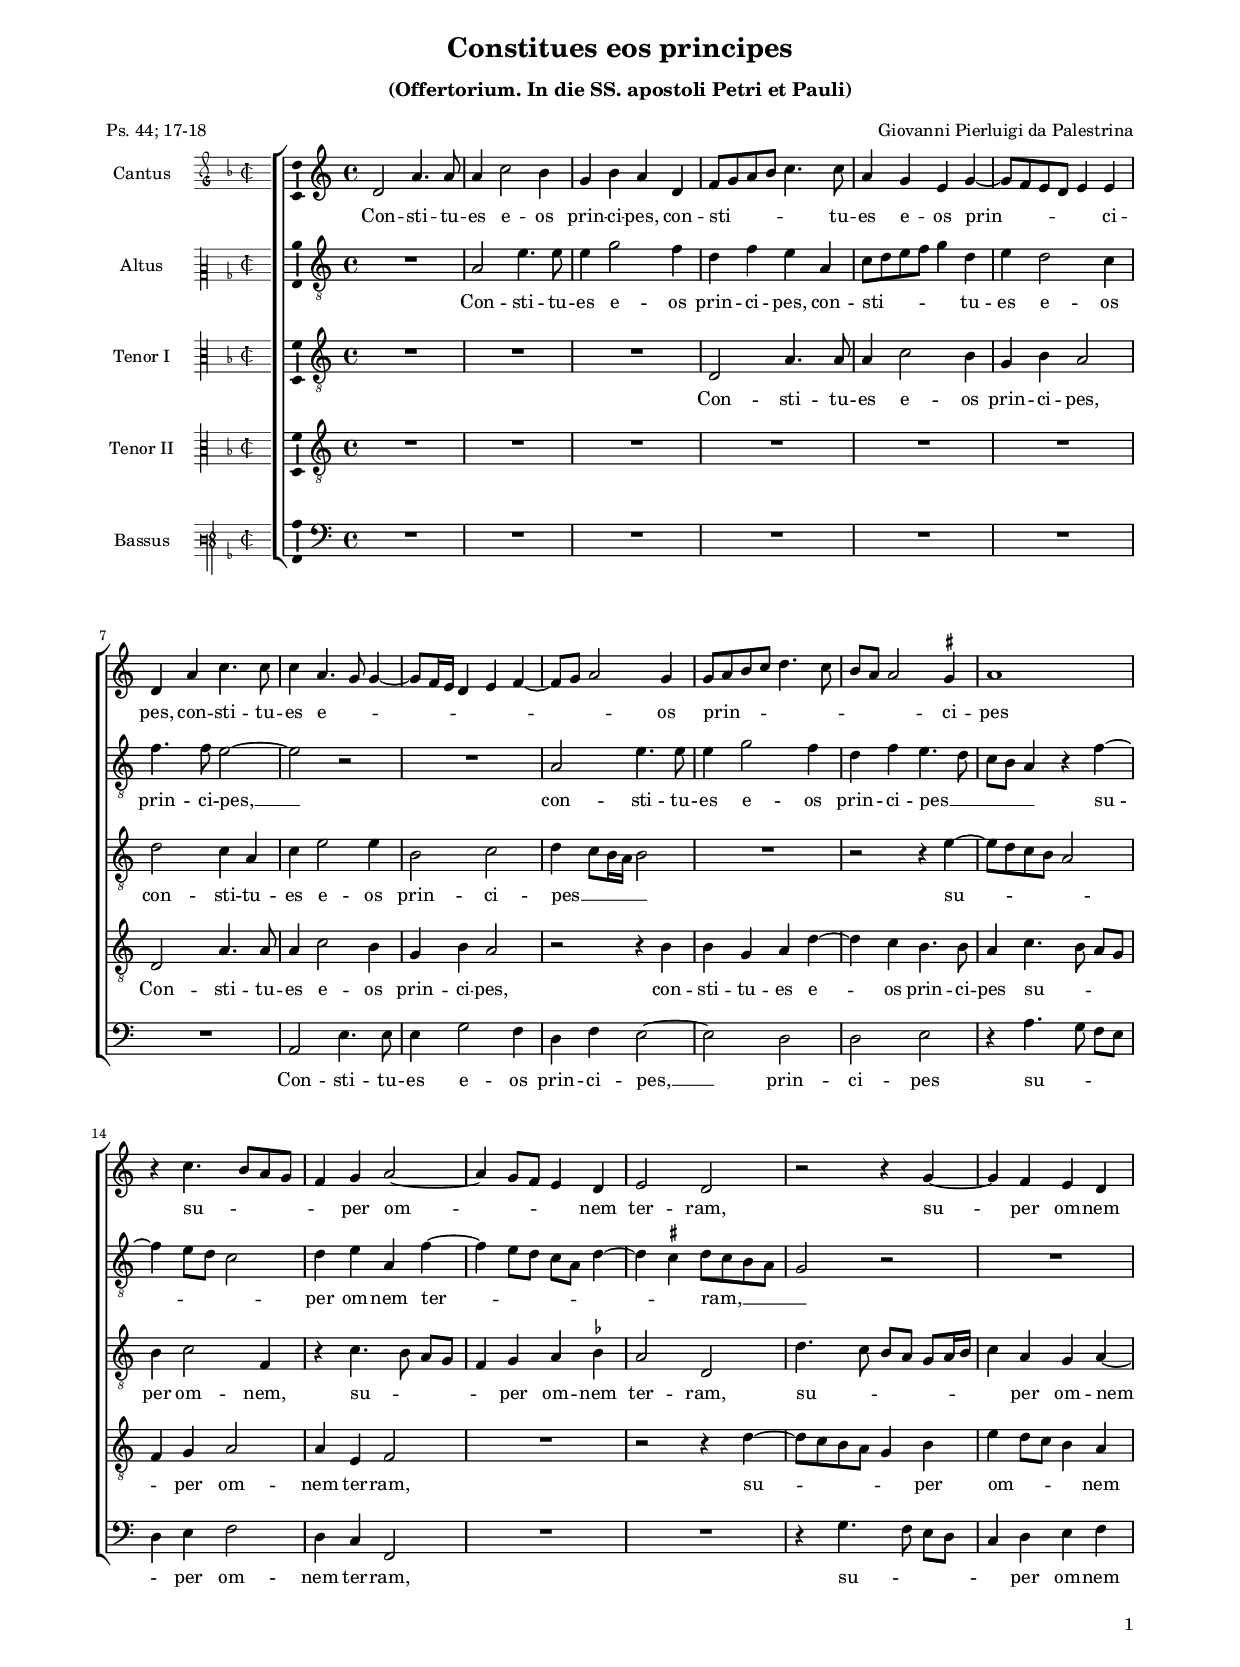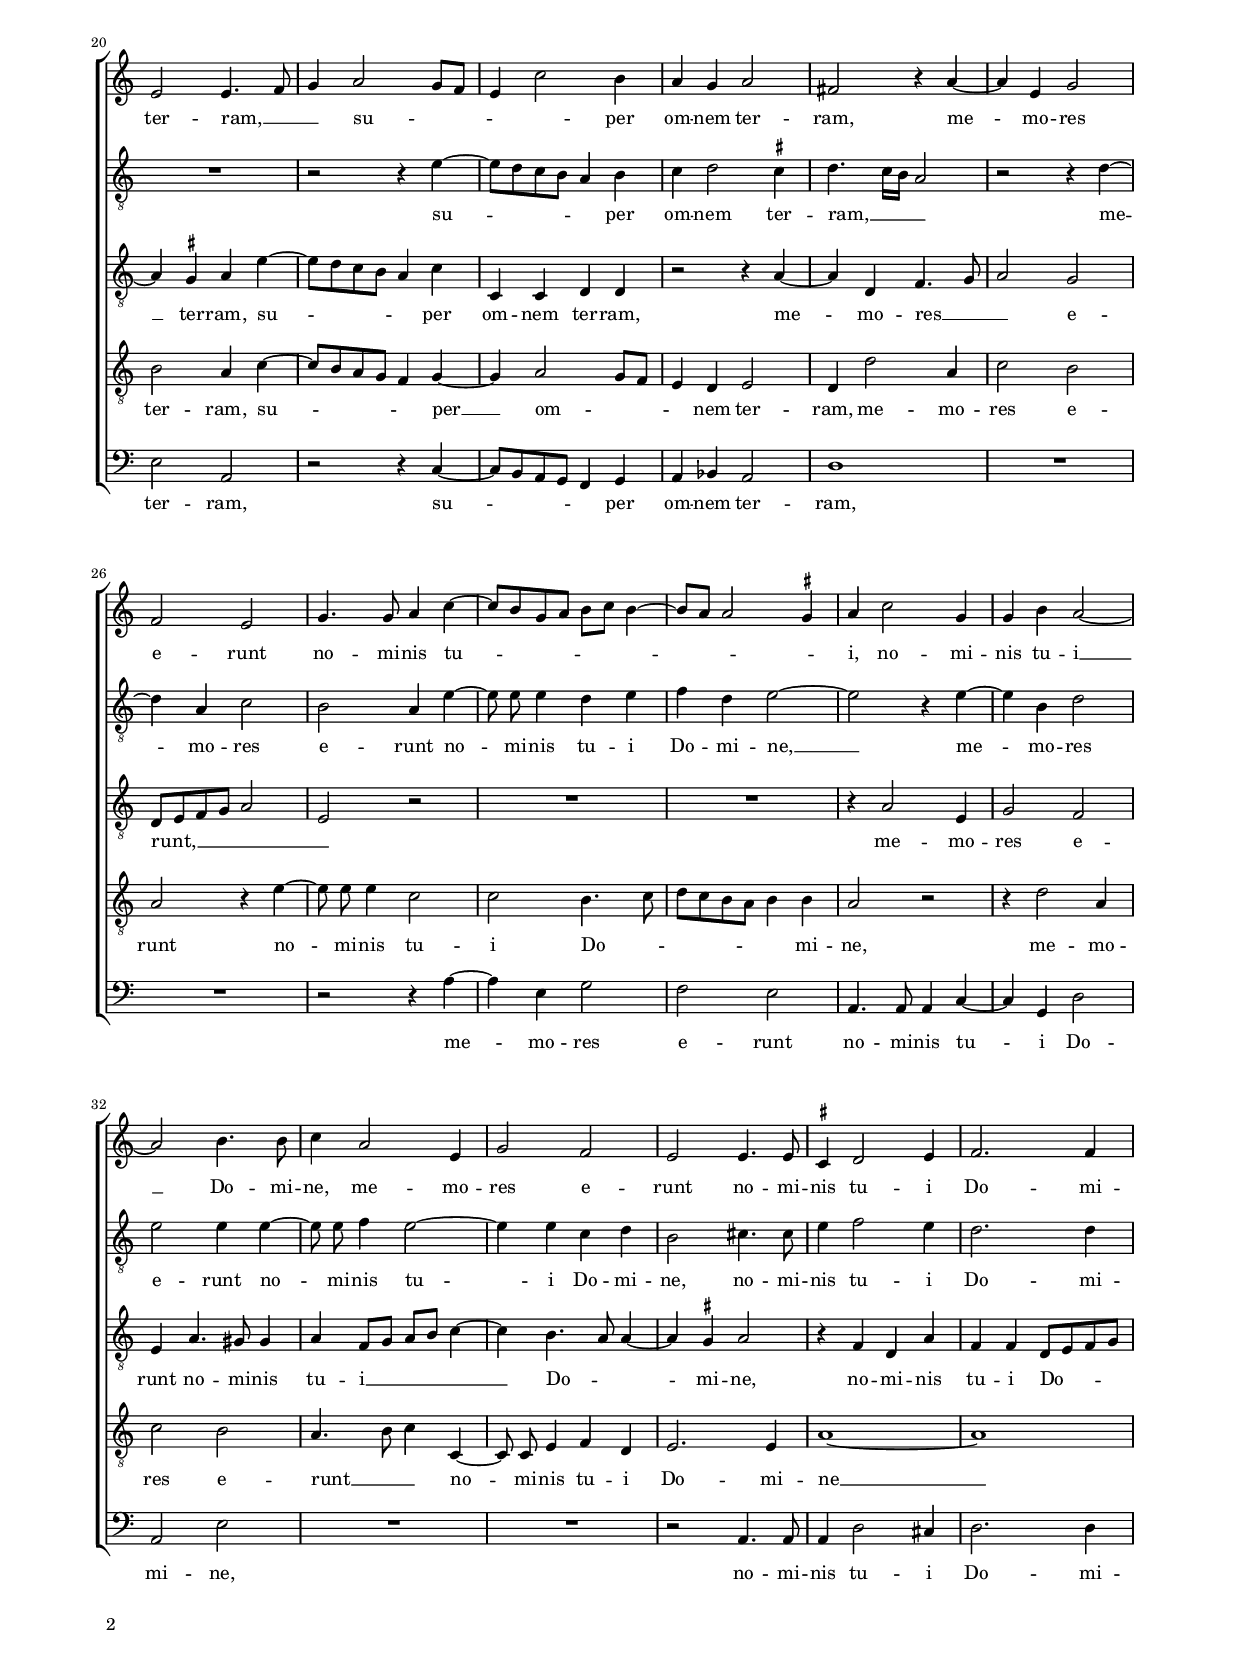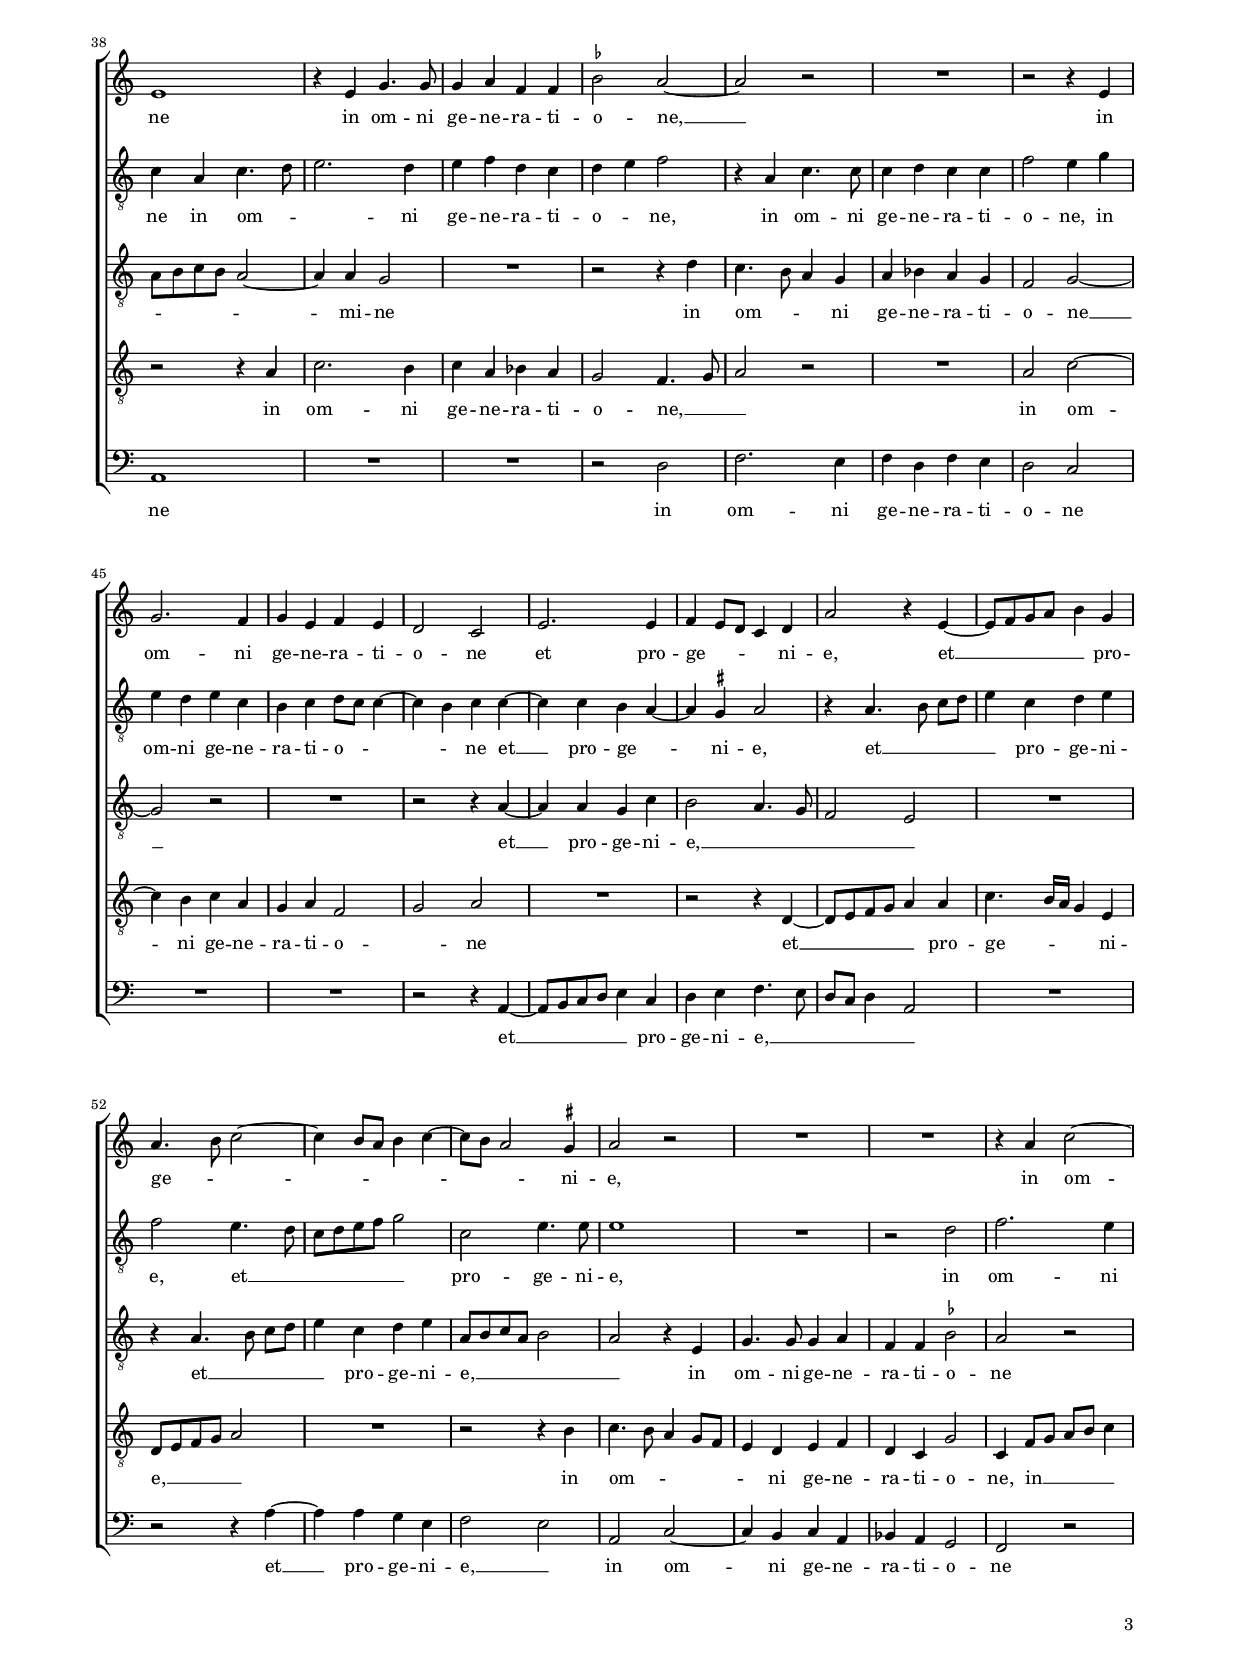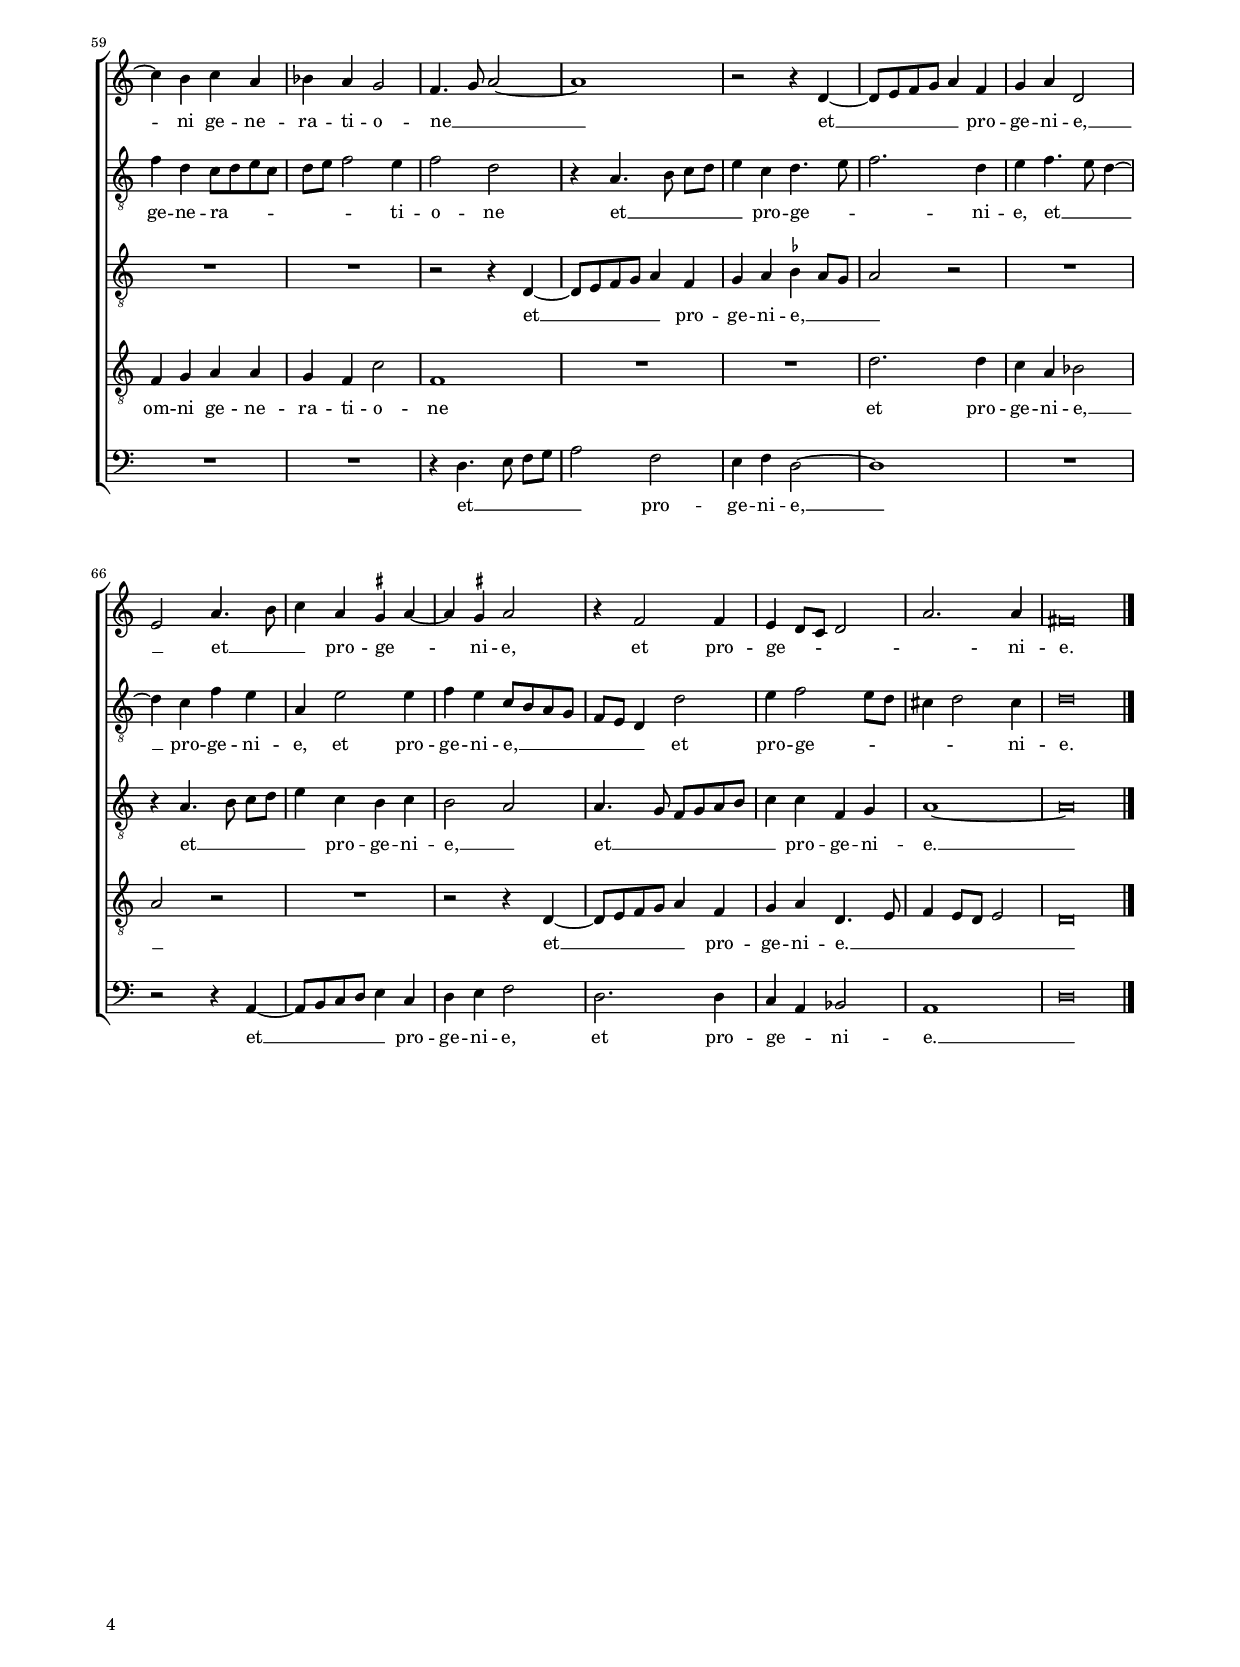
\header
{
  title="Constitues eos principes"
  subtitle=\markup { \column { \vspace #0.5 "(Offertorium. In die SS. apostoli Petri et Pauli)" \transparent "x" } }
  composer="Giovanni Pierluigi da Palestrina"
  poet="Ps. 44; 17-18"
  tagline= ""
}

\version "2.24.1"
\language deutsch
#(set-global-staff-size 15)
% #(set-default-paper-size "letter")
#(ly:set-option 'point-and-click #f)




	ficta = { \once \set suggestAccidentals = ##t }

	forget = #(define-music-function (music) (ly:music?) #{
		\accidentalStyle forget
		$music
		\accidentalStyle default
		#})

    
\paper
	{
	top-margin = 1.6 \cm
	bottom-margin = 1 \cm
	left-margin = 1.8 \cm
	right-margin = 1.8 \cm
	ragged-bottom = ##f
	ragged-last-bottom = ##t
	print-page-number = ##f
	system-system-spacing = #'((basic-distance . 17) (minimum-distance . 14) (padding . 5) (strechability . 150))
	oddFooterMarkup=\markup   \fill-line { "" \fromproperty #'page:page-number-string }
	evenFooterMarkup=\markup  \fill-line { \fromproperty #'page:page-number-string "" }
	last-bottom-spacing = #'((basic-distance . 12) (minimum-distance . 7) (padding . 4))
%	systems-per-page = 3
%   page-count = 3
	system-count = 11
%	min-systems-per-page = 3
%	print-all-headers = ##t
%	print-first-page-number = ##t
%	first-page-number = 1
	}

	
global = {
	\key f \major
	\time 4/4
	\set Score.tempoHideNote = ##t
	\tempo 4 = 100
	\skip 1*71
	\set Score.measureLength = #(ly:make-moment 2/1)
	\skip 1*2 \bar "|."
	}
    

incipitcantus = \relative c' {
    \time 2/2
    \clef "petrucci-g2"
    \key f \major
    }
    
incipitcantusVoice = <<
    \new MensuralVoice <<
        { s1 \noBreak }
        \incipitcantus
    >>
    >>
    
    
incipitaltus = \relative c' {
    \time 2/2
    \clef "petrucci-c2"
    \key f \major
    s4 \bar ""
    }
    
incipitaltusVoice = <<
    \new MensuralVoice <<
        { s1 \noBreak }
        \incipitaltus
    >>
    >>
    
incipittenor = \relative c' {
    \time 2/2
    \clef "petrucci-c3"
    \key f \major
    }
    
incipittenorVoice = <<
    \new MensuralVoice <<
        { s1 \noBreak }
        \incipittenor
    >>
    >>
    
incipitquintus = \relative c' {
    \time 2/2
    \clef "petrucci-c3"
    \key f \major
    }
    
incipitquintusVoice = <<
    \new MensuralVoice <<
        { s1 \noBreak }
        \incipitquintus
    >>
    >>
    
    
incipitbassus= \relative c {
    \time 2/2
    \clef "petrucci-f3"
    \key f \major
    }
    
incipitbassusVoice = <<
    \new MensuralVoice <<
        { s1 \noBreak }
        \incipitbassus
    >>
    >>


cantus =  \relative c''
	{
	g2 d'4. d8
	d4 f2 e4
	c4 e d g,
	b8 c d e f4. f8
%5
	d4 c a c~ |
	c8 b a g a4 a
	g4 d' f4. f8
	f4 d4. c8 c4~
	c8 b16 a g4 a b~
%10
	b8 c d2 c4 |
	c8 d e f g4. f8
	e8 d d2 \ficta cis4
	d1
	r4 f4. e8 d c
%15
	b4 c d2~ |
	d4 c8 b a4 g
	a2 g
	r2 r4 c~
	c4 b a g
%20
	a2 a4. b8 |
	c4 d2 c8 b
	a4 f'2 e4
	d4 c d2
	h2 r4 d~
%25
	d4 a c2 |
	b2 a
	c4. c8 d4 f~
	f8 e c d e f e4~
	e8 d d2 \ficta cis4
%30
	d4 f2 c4 |
	c4 e d2~
	d2 e4. e8
	f4 d2 a4
	c2 b
%35
	a2 a4. a8 |
	\ficta fis4 g2 a4
	b2. b4
	a1
	r4 a c4. c8
%40
	c4 d b b |
	\ficta es2 d~
	d2 r
	R1
	r2 r4 a
%45
	c2. b4 |
	c4 a b a
	g2 f
	a2. a4
	b4 a8 g f4 g
%50
	d'2 r4 a~ |
	a8 b c d e4 c
	d4. e8 f2~
	f4 e8 d e4 f~
	f8 e d2 \ficta cis4
%55
	d2 r |
	R1
	R1
	r4 d f2~
	f4 e f d
%60
	es4 d c2 |
	b4. c8 d2~
	d1
	r2 r4 g,~
	g8 a b c d4 b
%65
	c4 d g,2 |
	a2 d4. e8
	f4 d \ficta cis d~
	d4 \ficta cis d2
	r4 b2 b4
%70
	a4 g8 f g2 |
	d'2. d4
	h\breve |
	}


altus =  \relative c'
	{
	R1
	d2 a'4. a8
	a4 c2 b4
	g4 b a d,
%5
	f8 g a b c4 g |
	a4 g2 f4
	b4. b8 a2~
	a2 r
	R1
%10
	d,2 a'4. a8 |
	a4 c2 b4
	g4 b a4. g8
	f8 e d4 r4 b'~
	b4 a8 g f2
%15
	g4 a d, b'~ |
	b4 a8 g f d g4~
	g4 \ficta fis g8 \forget f e d
	c2 r
	R1
%20
	R1 |
	r2 r4 a'~
	a8 g f e d4 e
	f4 g2 \ficta fis4
	g4. f16 e d2
%25
	r2 r4 g~ |
	g4 d f2
	e2 d4 a'~
	\autoBeamOff a8 a a4 g a
	b4 g a2~
%30
	a2 r4 a~ |
	a4 e g2
	a2 a4 a~
	a8 a \autoBeamOn b4 a2~
	a4 a f g
%35
	e2 fis4. fis8 |
	a4 b2 a4
	g2. g4
	f4 d f4. g8
	a2. g4
%40
	a4 b g f |
	g4 a b2
	r4 d, f4. f8
	f4 g f f
	b2 a4 c
%45
	a4 g a f |
	e4 f g8 f f4~
	f4 e f f~
	f4 f e d~
	d4 \ficta cis d2
%50
	r4 d4. e8 f[ g] |
	a4 f g a
	b2 a4. g8
	f8 g a b c2
	f,2 a4. a8
%55
	a1 |
	R1
	r2 g
	b2. a4
	b4 g f8 g a f
%60
	g8 a b2 a4 |
	b2 g
	r4 d4. e8 f[ g]
	a4 f g4. a8
	b2. g4
%65
	a4 b4. a8 g4~ |
	g4 f b a
	d,4 a'2 a4
	b4 a f8 e d c
	b8 a g4 g'2
%70
	a4 b2 a8 g |
	fis4 g2 fis4
	g\breve |
	}


tenor =  \relative c'
	{
	R1
	R1
	R1
	g2 d'4. d8
%5
	d4 f2 e4 |
	c4 e d2
	g2 f4 d
	f4 a2 a4
	e2 f
%10
	g4 f8 e16 d e2 |
	R1
	r2 r4 a~
	a8 g f e d2
	e4 f2 b,4
%15
	r4 f'4. e8 d[ c] |
	b4 c d \ficta es
	d2 g,
	g'4. f8 e d c[ d16 e]
	f4 d c d~
%20
	d4 \ficta cis d a'~ |
	a8 g f e d4 f
	f,4 f g g
	r2 r4 d'~
	d4 g, b4. c8
%25
	d2 c |
	g8 a b c d2
	a2 r
	R1
	R1
%30
	r4 d2 a4 |
	c2 b
	a4 d4. cis8 cis4
	d4 b8 c d e f4~
	f4 e4. d8 d4~
%35
	d4 \ficta cis d2 |
	r4 b g d'
	b4 b g8 a b c
	d8 e f e d2~
	d4 d c2
%40
	R1 |
	r2 r4 g'
	f4. e8 d4 c
	d4 es d c
	b2 c~
%45
	c2 r |
	R1
	r2 r4 d~
	d4 d c f
	e2 d4. c8
%50
	b2 a |
	R1
	r4 d4. e8 f[ g]
	a4 f g a
	d,8 e f d e2
%55
	d2 r4 a |
	c4. c8 c4 d
	b4 b \ficta es2
	d2 r
	R1
%60
	R1 |
	r2 r4 g,~
	g8 a b c d4 b
	c4 d \ficta es d8 c
	d2 r
%65
	R1 |
	r4 d4. e8 f[ g]
	a4 f e f
	e2 d
	d4. c8 b8 c d e
%70
	f4 f b, c |
	d1~
	d\breve |
	}


quintus  =  \relative c'
	{
	R1
	R1
	R1
	R1
%5
	R1 |
	R1
	g2 d'4. d8
	d4 f2 e4
	c4 e d2
%10
	r2 r4 e |
	e4 c d g~
	g4 f e4. e8
	d4 f4. e8 d[ c]
	b4 c d2
%15
	d4 a b2 |
	R1
	r2 r4 g'~
	g8 f e d c4 e
	a4 g8 f e4 d
%20
	e2 d4 f~ |
	f8 e d c b4 c~
	c4 d2 c8 b
	a4 g a2
	g4 g'2 d4
%25
	f2 e |
	d2 r4 a'~
	\autoBeamOff a8 a a4 \autoBeamOn f2
	f2 e4. f8
	g8 f e d e4 e
%30
	d2 r |
	r4 g2 d4
	f2 e
	d4. e8 f4 f,~
	\autoBeamOff f8 f \autoBeamOn a4 b g
%35
	a2. a4 |
	d1~
	d1
	r2 r4 d
	f2. e4
%40
	f4 d es d |
	c2 b4. c8
	d2 r
	R1
	d2 f~
%45
	f4 e f d |
	c4 d b2
	c2 d
	R1
	r2 r4 g,~
%50
	g8 a b c d4 d |
	f4. e16 d c4 a
	g8 a b c d2
	R1
	r2 r4 e
%55
	f4. e8 d4 c8 b |
	a4 g a b
	g4 f c'2
	f,4 b8 c d e f4
	b,4 c d d
%60
	c4 b f'2 |
	b,1
	R1
	R1
	g'2. g4
%65
	f4 d es2 |
	d2 r
	R1
	r2 r4 g,~
	g8 a b c d4 b
%70
	c4 d g,4. a8 |
	b4 a8 g a2
	g\breve |
	}


bassus  =  \relative c
	{
	R1
	R1
	R1
	R1
%5
	R1 |
	R1
	R1
	d2 a'4. a8
	a4 c2 b4
%10
	g4 b a2~ |
	a2 g
	g2 a
	r4 d4. c8 b[ a]
	g4 a b2
%15
	g4 f b,2 |
	R1
	R1
	r4 c'4. b8 a[ g]
	f4 g a b
%20
	a2 d, |
	r2 r4 f~
	f8 e d c b4 c
	d4 es d2
	g1
%25
	R1 |
	R1
	r2 r4 d'~
	d4 a c2
	b2 a
%30
	d,4. d8 d4 f~ |
	f4 c g'2
	d2 a'
	R1
	R1
%35
	r2 d,4. d8 |
	d4 g2 fis4
	g2. g4
	d1
	R1
%40
	R1 |
	r2 g
	b2. a4
	b4 g b a
	g2 f
%45
	R1 |
	R1
	r2 r4 d~
	d8 e f g a4 f
	g4 a b4. a8
%50
	g8 f g4 d2 |
	R1
	r2 r4 d'~
	d4 d c a
	b2 a
%55
	d,2 f~ |
	f4 e f d
	es4 d c2
	b2 r
	R1
%60
	R1 |
	r4 g'4. a8 b[ c]
	d2 b
	a4 b g2~
	g1
%65
	R1 |
	r2 r4 d~
	d8 e f g a4 f
	g4 a b2
	g2. g4
%70
	f4 d es2 |
	d1
	g\breve |
	}


lyricscantus = \lyricmode {
	Con -- sti -- tu -- es e -- os prin -- ci -- pes,
	con -- sti -- _ _ _ _ tu -- es e -- os prin -- _ _ _ _ ci -- pes,
	con -- sti -- tu -- es e -- _ _ _ _ _ _ _ _ _ os prin -- _ _ _ _ _ _ _ _ ci -- pes
	su -- _ _ _ _ per om -- _ _ _ nem ter -- ram,
	su -- per om -- nem ter -- ram, __ _ _ 
	su -- _ _ _ _ per om -- nem ter -- ram,
	me -- mo -- res e -- runt no -- mi -- nis tu -- _ _ _ _ _ _ _ _ _ i,
	no -- mi -- nis tu -- i __ Do -- mi -- ne,
	me -- mo -- res e -- runt no -- mi -- nis tu -- i Do -- mi -- ne
	in om -- ni ge -- ne -- ra -- ti -- o -- ne, __
	in om -- ni ge -- ne -- ra -- ti -- o -- ne et pro -- ge -- _ _ _ ni -- e,
	et __ _ _ _ _ pro -- ge -- _ _ _ _ _ _ _ _ ni -- e,
	in om -- ni ge -- ne -- ra -- ti -- o -- ne __ _ _ et __ _ _ _ _ pro -- ge -- ni -- e, __ _
	et __ _ _ pro -- ge -- _ ni -- e,
	et pro -- ge -- _ _ _ _ ni -- e.
	}


lyricsaltus = \lyricmode {
	Con -- sti -- tu -- es e -- os prin -- ci -- pes,
	con -- sti -- _ _ _ _ tu -- es e -- os prin -- ci -- pes, __
	con -- sti -- tu -- es e -- os prin -- ci -- pes __ _ _ _ _
	su -- _ _ _ per om -- nem ter -- _ _ _ _ _ _ ram, __ _ _ _ _
	su -- _ _ _ _ per om -- nem ter -- ram, __ _ _ _
	me -- mo -- res e -- runt no -- mi -- nis tu -- i Do -- mi -- ne, __
	me -- mo -- res e -- runt no -- mi -- nis tu -- i Do -- mi -- ne,
	no -- mi -- nis tu -- i Do -- mi -- ne
	in om -- _ _ ni ge -- ne -- ra -- ti -- o -- _ ne,
	in om -- ni ge -- ne -- ra -- ti -- o -- ne,
	in om -- ni ge -- ne -- ra -- ti -- o -- _ _ _ ne et __ pro -- ge -- _ ni -- e,
	et __ _ _ _ _ pro -- ge -- ni -- e,
	et __ _ _ _ _ _ _ pro -- ge -- ni -- e,
	in om -- ni ge -- ne -- ra -- _ _ _ _ _ _ ti -- o -- ne et __ _ _ _ _ pro -- ge -- _ _ ni -- e,
	et __ _ _ pro -- ge -- ni -- e,
	et pro -- ge -- ni -- e, __ _ _ _ _ _ _
	et pro -- ge -- _ _ _ _ ni -- e.
	}


lyricstenor = \lyricmode {
	Con -- sti -- tu -- es e -- os prin -- ci -- pes,
	con -- sti -- tu -- es e -- os prin -- ci -- pes __ _ _ _ _
	su -- _ _ _ _ per om -- nem,
	su -- _ _ _ _ per om -- nem ter -- ram,
	su -- _ _ _ _ _ _ _ per om -- nem __ ter -- ram,
	su -- _ _ _ _ per om -- nem ter -- ram,
	me -- mo -- res __ _ _ e -- runt, __ _ _ _ _ _
	me -- mo -- res e -- runt no -- mi -- nis tu -- i __ _ _ _ _ Do -- _ _ mi -- ne,
	no -- mi -- nis tu -- i Do -- _ _ _ _ _ _ _ _ mi -- ne
	in om -- _ _ ni ge -- ne -- ra -- ti -- o -- ne __ et __ pro -- ge -- ni -- e, __ _ _ _ _
	et __ _ _ _ _ pro -- ge -- ni -- e, __ _ _ _ _ _
	in om -- ni ge -- ne -- ra -- ti -- o -- ne et __ _ _ _ _ pro -- ge -- ni -- e, __ _ _ _
	et __ _ _ _ _ pro -- ge -- ni -- e, __ _
	et __ _ _ _ _ _ _ pro -- ge -- ni -- e. __
	}


lyricsquintus = \lyricmode {
	Con -- sti -- tu -- es e -- os prin -- ci -- pes,
	con -- sti -- tu -- es e -- os prin -- ci -- pes
	su -- _ _ _ _ per om -- nem ter -- ram,
	su -- _ _ _ _ per om -- _ _ _ nem ter -- ram,
	su -- _ _ _ _ per __ om -- _ _ _ nem ter -- ram,
	me -- mo -- res e -- runt no -- mi -- nis tu -- i Do -- _ _ _ _ _ _ mi -- ne,
	me -- mo -- res e -- runt __ _ _ no -- mi -- nis tu -- i Do -- mi -- ne __
	in om -- ni ge -- ne -- ra -- ti -- o -- ne, __ _ _
	in om -- ni ge -- ne -- ra -- ti -- o -- _ ne et __ _ _ _ _ pro -- ge -- _ _ _ ni -- e, __ _ _ _ _
	in om -- _ _ _ _ _ ni ge -- ne -- ra -- ti -- o -- ne,
	in __ _ _ _ _ om -- ni ge -- ne -- ra -- ti -- o -- ne et pro -- ge -- ni -- e, __ _
	et __ _ _ _ _ pro -- ge -- ni -- e. __ _ _ _ _ _ _
	}


lyricsbassus = \lyricmode {
	Con -- sti -- tu -- es e -- os prin -- ci -- pes, __
	prin -- ci -- pes
	su -- _ _ _ _ per om -- nem ter -- ram,
	su -- _ _ _ _ per om -- nem ter -- ram,
	su -- _ _ _ _ per om -- nem ter -- ram,
	me -- mo -- res e -- runt no -- mi -- nis tu -- i Do -- mi -- ne,
	no -- mi -- nis tu -- i Do -- mi -- ne
	in om -- ni ge -- ne -- ra -- ti -- o -- ne et __ _ _ _ _ pro -- ge -- ni -- e, __ _ _ _ _ _
	et __ pro -- ge -- ni -- e, __ _
	in om -- ni ge -- ne -- ra -- ti -- o -- ne et __ _ _ _ _ pro -- ge -- ni -- e, __
	et __ _ _ _ _ pro -- ge -- ni -- e,
	et pro -- ge -- _ ni -- e. __ _
	}


\score
{  
	\transpose f c {
	\new ChoirStaff \with { \override StaffGrouper.staff-staff-spacing.basic-distance = #12 }
	<<

	\new Staff << \global
	\new Voice="v1" {
		\set Staff.instrumentName="Cantus"
		\incipit \incipitcantusVoice
%		\set Staff.instrumentName= "S"
		\set Staff.midiInstrument = "reed organ"
		\clef violin
		\cantus }
	\new Lyrics \lyricsto "v1" {\lyricscantus }
	>>


	\new Staff << \global
	\new Voice="v2" {
		\set Staff.instrumentName="Altus"
		\incipit \incipitaltusVoice
%		\set Staff.instrumentName= "A"
		\set Staff.midiInstrument = "reed organ"
		\clef "G_8" % violin
		\altus}
	\new Lyrics \lyricsto "v2" {\lyricsaltus }
	>>


	\new Staff << \global
	\new Voice="v3" {
		\set Staff.instrumentName="Tenor I"
		\incipit \incipittenorVoice
%		\set Staff.instrumentName= "T"
		\set Staff.midiInstrument = "reed organ"
		\clef "G_8"
		\tenor }
	\new Lyrics \lyricsto "v3" {\lyricstenor }
	>>


	\new Staff << \global
	\new Voice="v5" {
		\set Staff.instrumentName="Tenor II"
		\incipit \incipitquintusVoice
%		\set Staff.instrumentName= "Q"
		\set Staff.midiInstrument = "reed organ"
		\clef "G_8"
		\quintus}
	\new Lyrics \lyricsto "v5" {\lyricsquintus }
	>>


	\new Staff << \global
	\new Voice="v4" {
		\set Staff.instrumentName="Bassus"
		\incipit \incipitbassusVoice
%		\set Staff.instrumentName= "B"
		\set Staff.midiInstrument = "reed organ"
		\clef bass 
		\bassus }
	\new Lyrics \lyricsto "v4" {\lyricsbassus}
	>>

	>>
	} % transpose

	\layout
	{
	indent = 3\cm
    incipit-width = 1.3 \cm
	\context { \Lyrics \override VerticalAxisGroup.nonstaff-relatedstaff-spacing.padding = #1.4 }
%	\context { \Lyrics \override LyricText.font-size = #1 }
	\context { \Staff \override TimeSignature.break-visibility = #end-of-line-invisible }
	\context { \Staff \consists Ambitus_engraver }
	\context { \Score \override BarNumber.padding = #2 }
	\context { \Voice \override NoteHead.style = #'baroque }
	}

\midi
	{    	
	}

}


% EOF
